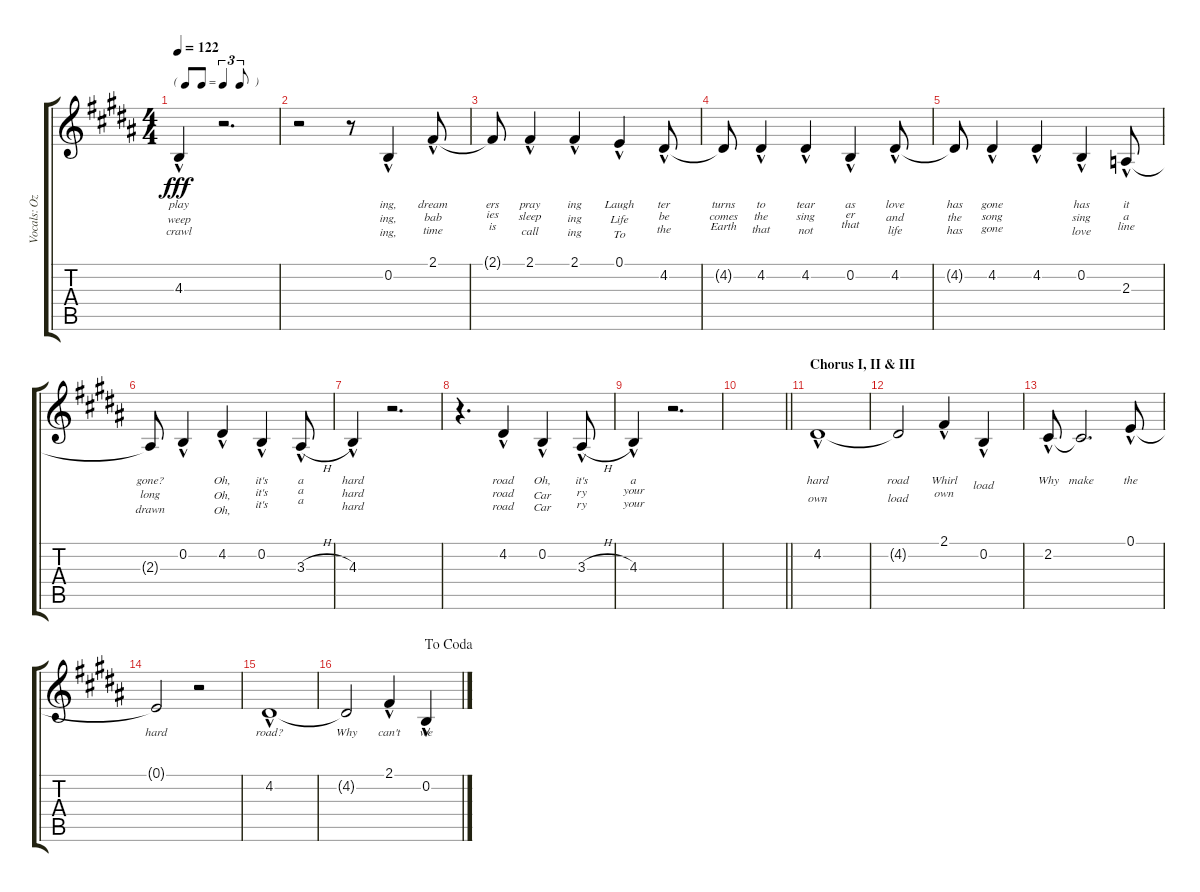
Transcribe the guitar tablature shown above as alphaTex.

\track ("Vocals: Ozzy" "Vocals: Oz") {instrument lead2sawtooth}
\staff {score tabs}
\tuning (E4 B3 G3 D3 A2 E2) {hide}
\ts (4 4)
\tf triplet8th
\tempo 122
\clef g2
\ks b
4.3{hac}.4{lyrics (0 "play") lyrics (1 "weep") lyrics (2 "crawl") lyrics (3 "") lyrics (4 "") dy fff} r.2{d} |
r.2 r.8 0.2{hac}.4{lyrics (0 "ing,") lyrics (1 "ing,") lyrics (2 "ing,") lyrics (3 "") lyrics (4 "")} 2.1{hac}.8{lyrics (0 "dream") lyrics (1 "bab") lyrics (2 "time") lyrics (3 "") lyrics (4 "")} |
2.1{t}.8{lyrics (0 "ers") lyrics (1 "ies") lyrics (2 "is") lyrics (3 "") lyrics (4 "")} 2.1{hac}.4{lyrics (0 "pray") lyrics (1 "sleep") lyrics (2 "call") lyrics (3 "") lyrics (4 "")} 2.1{hac}.4{lyrics (0 "ing") lyrics (1 "ing") lyrics (2 "ing") lyrics (3 "") lyrics (4 "")} 0.1{hac}.4{lyrics (0 "Laugh") lyrics (1 "Life") lyrics (2 "To") lyrics (3 "") lyrics (4 "")} 4.2{hac}.8{lyrics (0 "ter") lyrics (1 "be") lyrics (2 "the") lyrics (3 "") lyrics (4 "")} |
4.2{t}.8{lyrics (0 "turns") lyrics (1 "comes") lyrics (2 "Earth") lyrics (3 "") lyrics (4 "")} 4.2{hac}.4{lyrics (0 "to") lyrics (1 "the") lyrics (2 "that") lyrics (3 "") lyrics (4 "")} 4.2{hac}.4{lyrics (0 "tear") lyrics (1 "sing") lyrics (2 "not") lyrics (3 "") lyrics (4 "")} 0.2{hac}.4{lyrics (0 "as") lyrics (1 "er") lyrics (2 "that") lyrics (3 "") lyrics (4 "")} 4.2{hac}.8{lyrics (0 "love") lyrics (1 "and") lyrics (2 "life") lyrics (3 "") lyrics (4 "")} |
4.2{t}.8{lyrics (0 "has") lyrics (1 "the") lyrics (2 "has") lyrics (3 "") lyrics (4 "")} 4.2{hac}.4{lyrics (0 "gone") lyrics (1 "song") lyrics (2 "gone") lyrics (3 "") lyrics (4 "")} 4.2{hac}.4{lyrics (0 "") lyrics (1 "") lyrics (2 "") lyrics (3 "") lyrics (4 "")} 0.2{hac}.4{lyrics (0 "has") lyrics (1 "sing") lyrics (2 "love") lyrics (3 "") lyrics (4 "")} 2.3{hac}.8{lyrics (0 "it") lyrics (1 "a") lyrics (2 "line") lyrics (3 "") lyrics (4 "")} |
2.3{t}.8{lyrics (0 "gone?") lyrics (1 "long") lyrics (2 "drawn") lyrics (3 "") lyrics (4 "")} 0.2{hac}.4{lyrics (0 "") lyrics (1 "") lyrics (2 "") lyrics (3 "") lyrics (4 "")} 4.2{hac}.4{lyrics (0 "Oh,") lyrics (1 "Oh,") lyrics (2 "Oh,") lyrics (3 "") lyrics (4 "")} 0.2{hac}.4{lyrics (0 "it's") lyrics (1 "it's") lyrics (2 "it's") lyrics (3 "") lyrics (4 "")} 3.3{h hac}.8{lyrics (0 "a") lyrics (1 "a") lyrics (2 "a") lyrics (3 "") lyrics (4 "")} |
4.3{hac}.4{lyrics (0 "hard") lyrics (1 "hard") lyrics (2 "hard") lyrics (3 "") lyrics (4 "")} r.2{d} |
r.4{d} 4.2{hac}.4{lyrics (0 "road") lyrics (1 "road") lyrics (2 "road") lyrics (3 "") lyrics (4 "")} 0.2{hac}.4{lyrics (0 "Oh,") lyrics (1 "Car") lyrics (2 "Car") lyrics (3 "") lyrics (4 "")} 3.3{h hac}.8{lyrics (0 "it's") lyrics (1 "ry") lyrics (2 "ry") lyrics (3 "") lyrics (4 "")} |
4.3{hac}.4{lyrics (0 "a") lyrics (1 "your") lyrics (2 "your") lyrics (3 "") lyrics (4 "")} r.2{d} |
\barLineRight lightlight
|
\section ("" "Chorus I, II & III")
4.2{hac}.1{lyrics (0 "hard") lyrics (1 "") lyrics (2 "own") lyrics (3 "") lyrics (4 "")} |
4.2{t}.2{lyrics (0 "road") lyrics (1 "") lyrics (2 "load") lyrics (3 "") lyrics (4 "")} 2.1{hac}.4{lyrics (0 "Whirl") lyrics (1 "own") lyrics (2 "") lyrics (3 "") lyrics (4 "")} 0.2{hac}.4{lyrics (0 "") lyrics (1 "load") lyrics (2 "") lyrics (3 "") lyrics (4 "")} |
2.2{hac}.8{lyrics (0 "Why") lyrics (1 "") lyrics (2 "") lyrics (3 "") lyrics (4 "")} 2.2{t}.2{d lyrics (0 "make") lyrics (1 "") lyrics (2 "") lyrics (3 "") lyrics (4 "")} 0.1{hac}.8{lyrics (0 "the") lyrics (1 "") lyrics (2 "") lyrics (3 "") lyrics (4 "")} |
0.1{t}.2{lyrics (0 "hard") lyrics (1 "") lyrics (2 "") lyrics (3 "") lyrics (4 "")} r.2 |
4.2{hac}.1{lyrics (0 "road?") lyrics (1 "") lyrics (2 "") lyrics (3 "") lyrics (4 "")} |
\jump dacoda
4.2{t}.2{lyrics (0 "Why") lyrics (1 "") lyrics (2 "") lyrics (3 "") lyrics (4 "")} 2.1{hac}.4{lyrics (0 "can't") lyrics (1 "") lyrics (2 "") lyrics (3 "") lyrics (4 "")} 0.2{hac}.4{lyrics (0 "we") lyrics (1 "") lyrics (2 "") lyrics (3 "") lyrics (4 "")}
